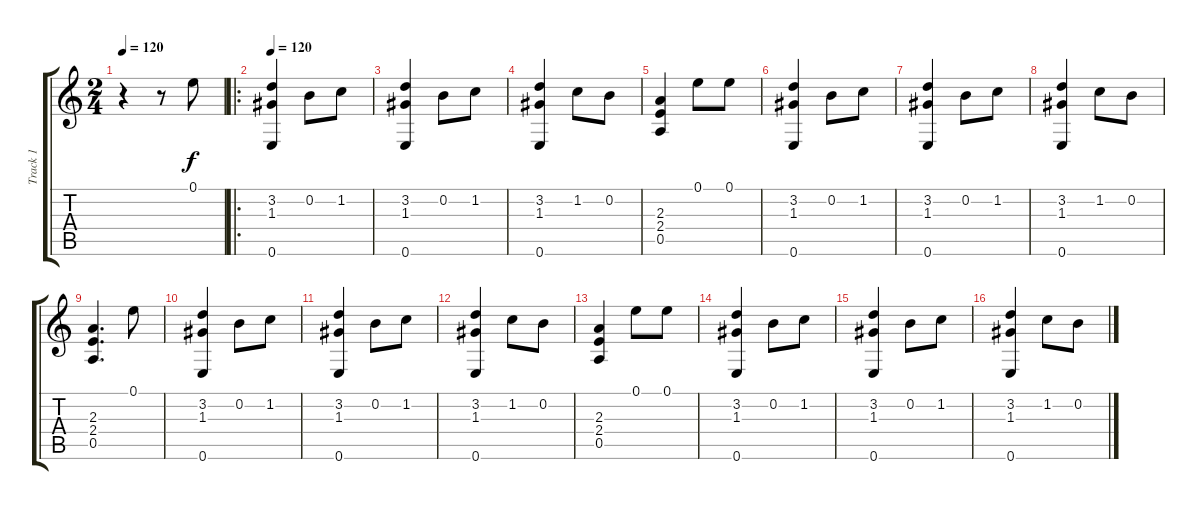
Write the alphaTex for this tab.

\track ("Track 1" "Track 1") {instrument acousticguitarnylon}
\staff {score tabs}
\tuning (E4 B3 G3 D3 A2 E2) {hide}
\ts (2 4)
\tempo 120
\clef g2
\ks c
r.4{dy f instrument acousticguitarnylon} r.8 0.1.8 |
\ro
\tempo 120
(3.2 1.3 0.6).4 0.2.8 1.2.8 |
(3.2 1.3 0.6).4 0.2.8 1.2.8 |
(3.2 1.3 0.6).4 1.2.8 0.2.8 |
(2.3 2.4 0.5).4 0.1.8 0.1.8 |
(3.2 1.3 0.6).4 0.2.8 1.2.8 |
(3.2 1.3 0.6).4 0.2.8 1.2.8 |
(3.2 1.3 0.6).4 1.2.8 0.2.8 |
(2.3 2.4 0.5).4{d} 0.1.8 |
(3.2 1.3 0.6).4 0.2.8 1.2.8 |
(3.2 1.3 0.6).4 0.2.8 1.2.8 |
(3.2 1.3 0.6).4 1.2.8 0.2.8 |
(2.3 2.4 0.5).4 0.1.8 0.1.8 |
(3.2 1.3 0.6).4 0.2.8 1.2.8 |
(3.2 1.3 0.6).4 0.2.8 1.2.8 |
(3.2 1.3 0.6).4 1.2.8 0.2.8
